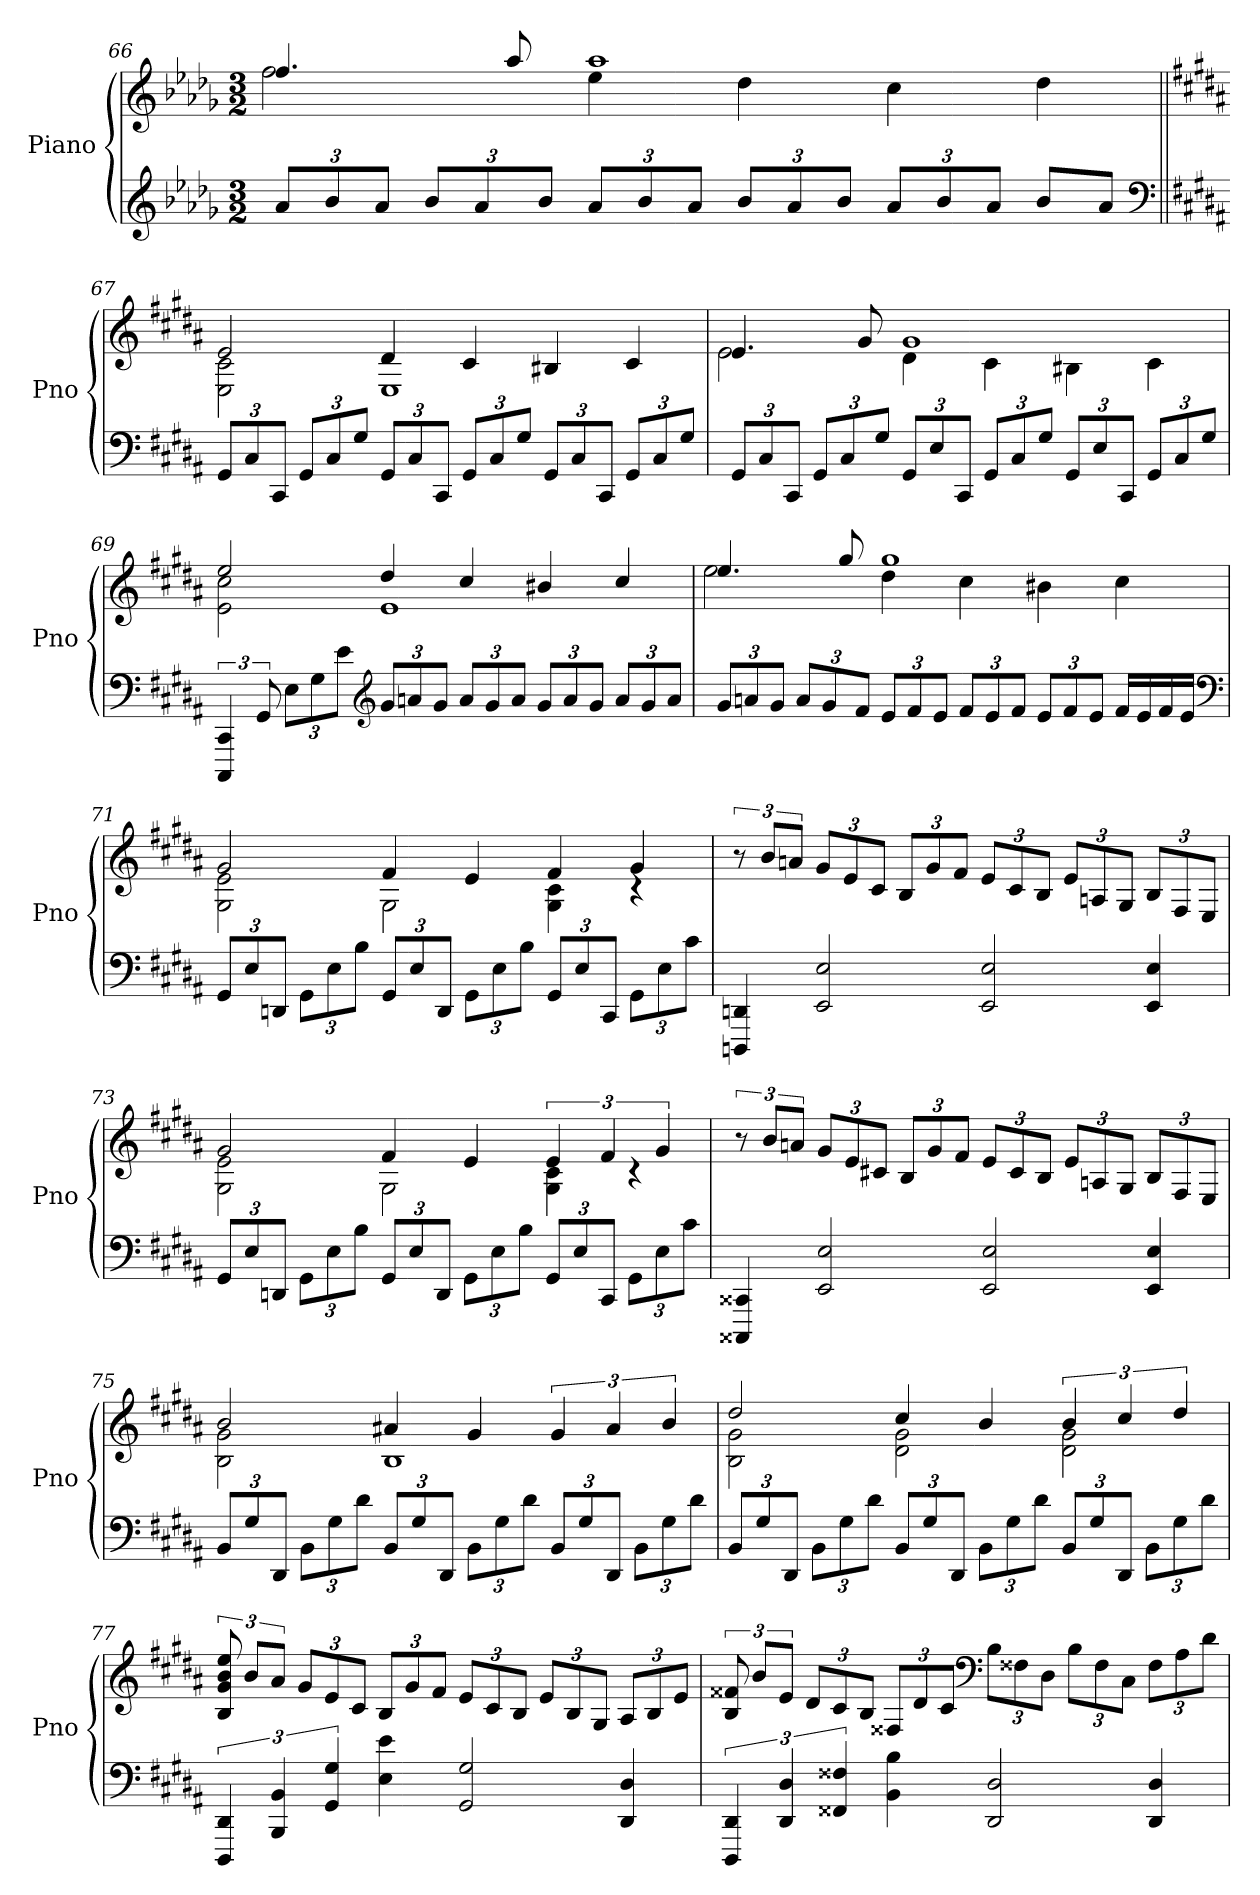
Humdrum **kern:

**kern	**kern
*part1	*part1
*staff2	*staff1
*I"Piano	*
*I'Pno	*
*clefG2	*clefG2
*k[b-e-a-d-g-]	*k[b-e-a-d-g-]
*M3/2	*M3/2
=66	=66
*	*^
12a-L	4.ff	2ff
12b-	.	.
12a-J	.	.
12b-L	.	.
12a-	.	.
.	8aa-	.
12b-J	.	.
12a-L	1aa-	4ee-
12b-	.	.
12a-J	.	.
12b-L	.	4dd-
12a-	.	.
12b-J	.	.
12a-L	.	4cc
12b-	.	.
12a-J	.	.
8b-L	.	4dd-
8a-J	.	.
*clefF4	*	*
=67||	=67||	=67||
*k[f#c#g#d#a#]	*k[f#c#g#d#a#]	*
12GG#L	2e	2E 2c#
12C#	.	.
12CC#J	.	.
12GG#L	.	.
12C#	.	.
12G#J	.	.
12GG#L	4d#	1E
12C#	.	.
12CC#J	.	.
12GG#L	4c#	.
12C#	.	.
12G#J	.	.
12GG#L	4B#X	.
12C#	.	.
12CC#J	.	.
12GG#L	4c#	.
12C#	.	.
12G#J	.	.
=68	=68	=68
12GG#L	4.e	2e
12C#	.	.
12CC#J	.	.
12GG#L	.	.
12C#	.	.
.	8g#	.
12G#J	.	.
12GG#L	1g#	4d#
12E	.	.
12CC#J	.	.
12GG#L	.	4c#
12C#	.	.
12G#J	.	.
12GG#L	.	4B#X
12E	.	.
12CC#J	.	.
12GG#L	.	4c#
12C#	.	.
12G#J	.	.
=69	=69	=69
6CCC# 6CC#	2ee	2e 2cc#
12GG#	.	.
12EL	.	.
12G#	.	.
12eJ	.	.
*clefG2	*	*
12g#L	4dd#	1e
12an	.	.
12g#J	.	.
12aL	4cc#	.
12g#	.	.
12aJ	.	.
12g#L	4b#X	.
12a	.	.
12g#J	.	.
12aL	4cc#	.
12g#	.	.
12aJ	.	.
=70	=70	=70
12g#L	4.ee	2ee
12an	.	.
12g#J	.	.
12aL	.	.
12g#	.	.
.	8gg#	.
12f#J	.	.
12eL	1gg#	4dd#
12f#	.	.
12eJ	.	.
12f#L	.	4cc#
12e	.	.
12f#J	.	.
12eL	.	4b#X
12f#	.	.
12eJ	.	.
16f#LL	.	4cc#
16e	.	.
16f#	.	.
16eJJ	.	.
*clefF4	*	*
=71	=71	=71
12GG#L	2g#	2G# 2e
12E	.	.
12DDnJ	.	.
12GG#L	.	.
12E	.	.
12BJ	.	.
12GG#L	4f#	2G#
12E	.	.
12DDJ	.	.
12GG#L	4e	.
12E	.	.
12BJ	.	.
12GG#L	4f#	4G# 4c#
12E	.	.
12CC#J	.	.
12GG#L	4g#	4rc
12E	.	.
12c#J	.	.
*	*v	*v
=72	=72
4DDDn 4DDn	12r
.	12bL
.	12anJ
2EE 2E	12g#L
.	12e
.	12c#J
.	12BL
.	12g#
.	12f#J
2EE 2E	12eL
.	12c#
.	12BJ
.	12eL
.	12An
.	12G#J
4EE 4E	12BL
.	12F#
.	12EJ
=73	=73
*	*^
12GG#L	2g#	2G# 2e
12E	.	.
12DDnJ	.	.
12GG#L	.	.
12E	.	.
12BJ	.	.
12GG#L	4f#	2G#
12E	.	.
12DDJ	.	.
12GG#L	4e	.
12E	.	.
12BJ	.	.
12GG#L	6e	4G# 4c#
12E	.	.
12CC#J	6f#	.
12GG#L	.	4rc
12E	6g#	.
12c#J	.	.
*	*v	*v
=74	=74
4CCC##X 4CC##X	12r
.	12bL
.	12anJ
2EE 2E	12g#L
.	12e
.	12c#XJ
.	12BL
.	12g#
.	12f#J
2EE 2E	12eL
.	12c#
.	12BJ
.	12eL
.	12An
.	12G#J
4EE 4E	12BL
.	12F#
.	12EJ
=75	=75
*	*^
12BBL	2b	2B 2g#
12G#	.	.
12DD#J	.	.
12BBL	.	.
12G#	.	.
12d#J	.	.
12BBL	4a#X	1B
12G#	.	.
12DD#J	.	.
12BBL	4g#	.
12G#	.	.
12d#J	.	.
12BBL	6g#	.
12G#	.	.
12DD#J	6a#	.
12BBL	.	.
12G#	6b	.
12d#J	.	.
=76	=76	=76
12BBL	2dd#	2B 2g#
12G#	.	.
12DD#J	.	.
12BBL	.	.
12G#	.	.
12d#J	.	.
12BBL	4cc#	2d# 2g#
12G#	.	.
12DD#J	.	.
12BBL	4b	.
12G#	.	.
12d#J	.	.
12BBL	6b	2d# 2g#
12G#	.	.
12DD#J	6cc#	.
12BBL	.	.
12G#	6dd#	.
12d#J	.	.
*	*v	*v
=77	=77
6DDD# 6DD#	12B 12g# 12b 12ee
.	12bL
6BBB 6BB	12a#J
.	12g#L
6GG# 6G#	12e
.	12c#J
4E 4e	12BL
.	12g#
.	12f#J
2GG# 2G#	12eL
.	12c#
.	12BJ
.	12eL
.	12B
.	12G#J
4DD# 4D#	12A#L
.	12B
.	12eJ
=78	=78
6DDD# 6DD#	12B 12f##X
.	12bL
6DD# 6D#	12eJ
.	12d#L
6FF##X 6F##X	12c#
.	12BJ
4BB 4B	12F##XL
.	12d#
.	12c#J
*	*clefF4
2DD# 2D#	12BL
.	12F##X
.	12D#J
.	12BL
.	12F##
.	12C#J
4DD# 4D#	12F##L
.	12A#
.	12d#J
=	=
*-	*-
